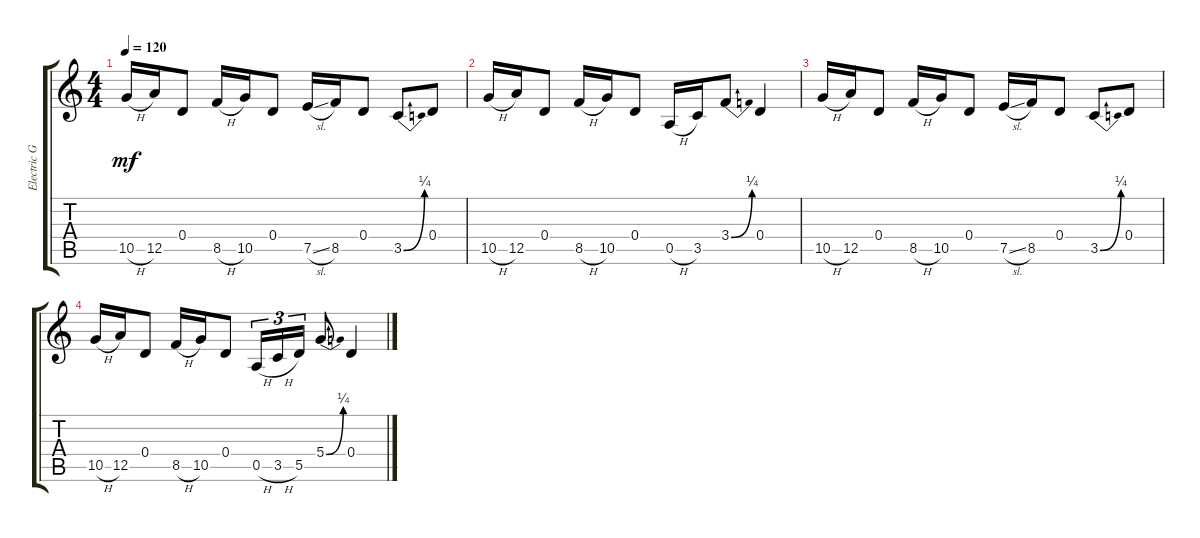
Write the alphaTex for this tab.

\track ("Electric Guitar" "Electric G") {instrument electricguitarclean}
\staff {score tabs}
\tuning (E4 B3 G3 D3 A2 E2) {hide}
\ts (4 4)
\tempo 120
\clef g2
\ks c
10.5{h}.16{dy mf instrument electricguitarclean} 12.5.16 0.4.8 8.5{h}.16 10.5.16 0.4.8 7.5{sl}.16 8.5.16 0.4.8 3.5{be (bend 0 0 60 1)}.8 0.4.8 |
10.5{h}.16 12.5.16 0.4.8 8.5{h}.16 10.5.16 0.4.8 0.5{h}.16 3.5.16 3.4{be (bend 0 0 60 1)}.8 0.4.4 |
10.5{h}.16 12.5.16 0.4.8 8.5{h}.16 10.5.16 0.4.8 7.5{sl}.16 8.5.16 0.4.8 3.5{be (bend 0 0 60 1)}.8 0.4.8 |
10.5{h}.16 12.5.16 0.4.8 8.5{h}.16 10.5.16 0.4.8 0.5{h}.16{tu (3 2)} 3.5{h}.16{tu (3 2)} 5.5.16{tu (3 2)} 5.4{be (bend 0 0 60 1)}.8 0.4.4
